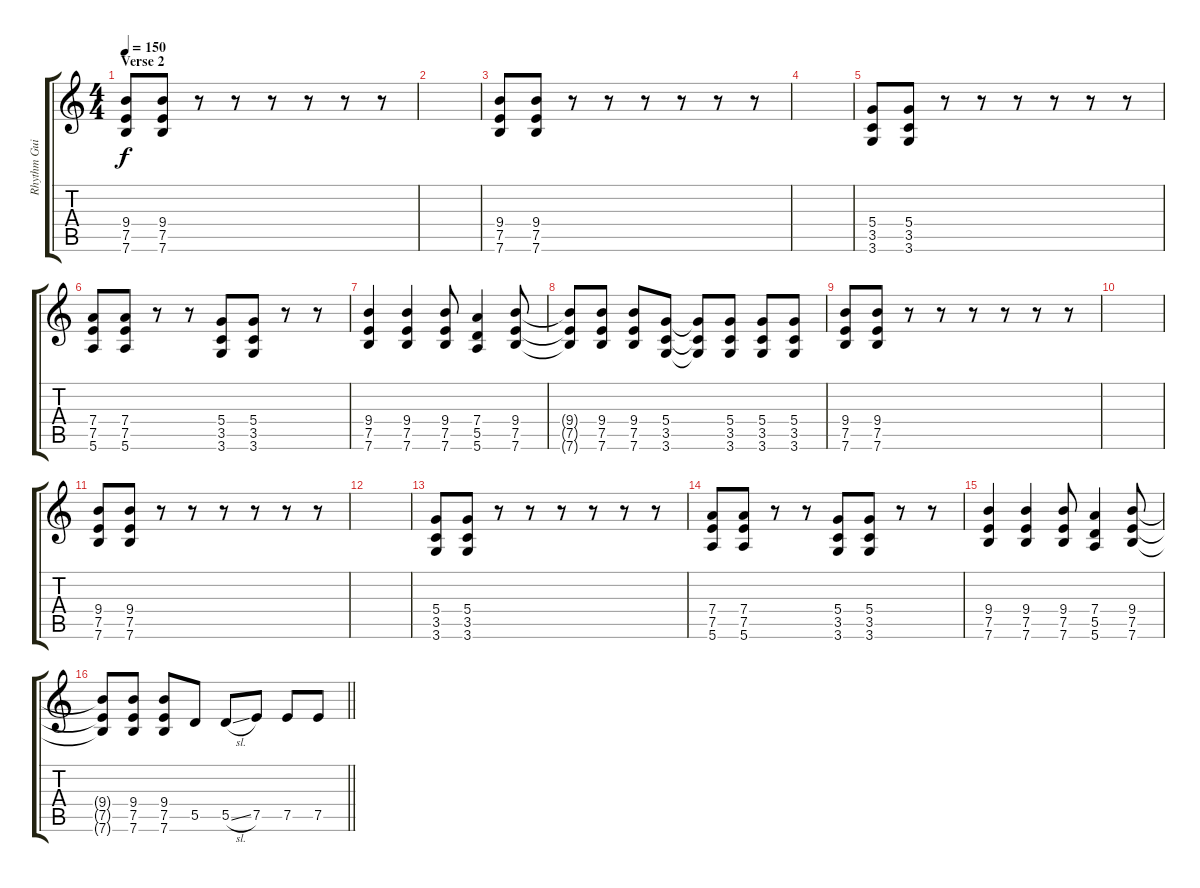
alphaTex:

\track ("Rhythm Guitar" "Rhythm Gui") {instrument distortionguitar}
\staff {score tabs}
\tuning (E4 B3 G3 D3 A2 E2) {hide}
\ts (4 4)
\section ("" "Verse 2")
\tempo 150
\clef g2
\ks c
(9.4 7.5 7.6).8{dy f} (9.4 7.5 7.6).8 r.8 r.8 r.8 r.8 r.8 r.8 |
|
(9.4 7.5 7.6).8 (9.4 7.5 7.6).8 r.8 r.8 r.8 r.8 r.8 r.8 |
|
(5.4 3.5 3.6).8 (5.4 3.5 3.6).8 r.8 r.8 r.8 r.8 r.8 r.8 |
(7.4 7.5 5.6).8 (7.4 7.5 5.6).8 r.8 r.8 (5.4 3.5 3.6).8 (5.4 3.5 3.6).8 r.8 r.8 |
(9.4 7.5 7.6).4 (9.4 7.5 7.6).4 (9.4 7.5 7.6).8 (7.4 5.5 5.6).4 (9.4 7.5 7.6).8 |
(9.4{t} 7.5{t} 7.6{t}).8 (9.4 7.5 7.6).8 (9.4 7.5 7.6).8 (5.4 3.5 3.6).8 (5.4{t} 3.5{t} 3.6{t}).8 (5.4 3.5 3.6).8 (5.4 3.5 3.6).8 (5.4 3.5 3.6).8 |
(9.4 7.5 7.6).8 (9.4 7.5 7.6).8 r.8 r.8 r.8 r.8 r.8 r.8 |
|
(9.4 7.5 7.6).8 (9.4 7.5 7.6).8 r.8 r.8 r.8 r.8 r.8 r.8 |
|
(5.4 3.5 3.6).8 (5.4 3.5 3.6).8 r.8 r.8 r.8 r.8 r.8 r.8 |
(7.4 7.5 5.6).8 (7.4 7.5 5.6).8 r.8 r.8 (5.4 3.5 3.6).8 (5.4 3.5 3.6).8 r.8 r.8 |
(9.4 7.5 7.6).4 (9.4 7.5 7.6).4 (9.4 7.5 7.6).8 (7.4 5.5 5.6).4 (9.4 7.5 7.6).8 |
\barLineRight lightlight
(9.4{t} 7.5{t} 7.6{t}).8 (9.4 7.5 7.6).8 (9.4 7.5 7.6).8 5.5.8 5.5{sl}.8 7.5.8 7.5.8 7.5.8
